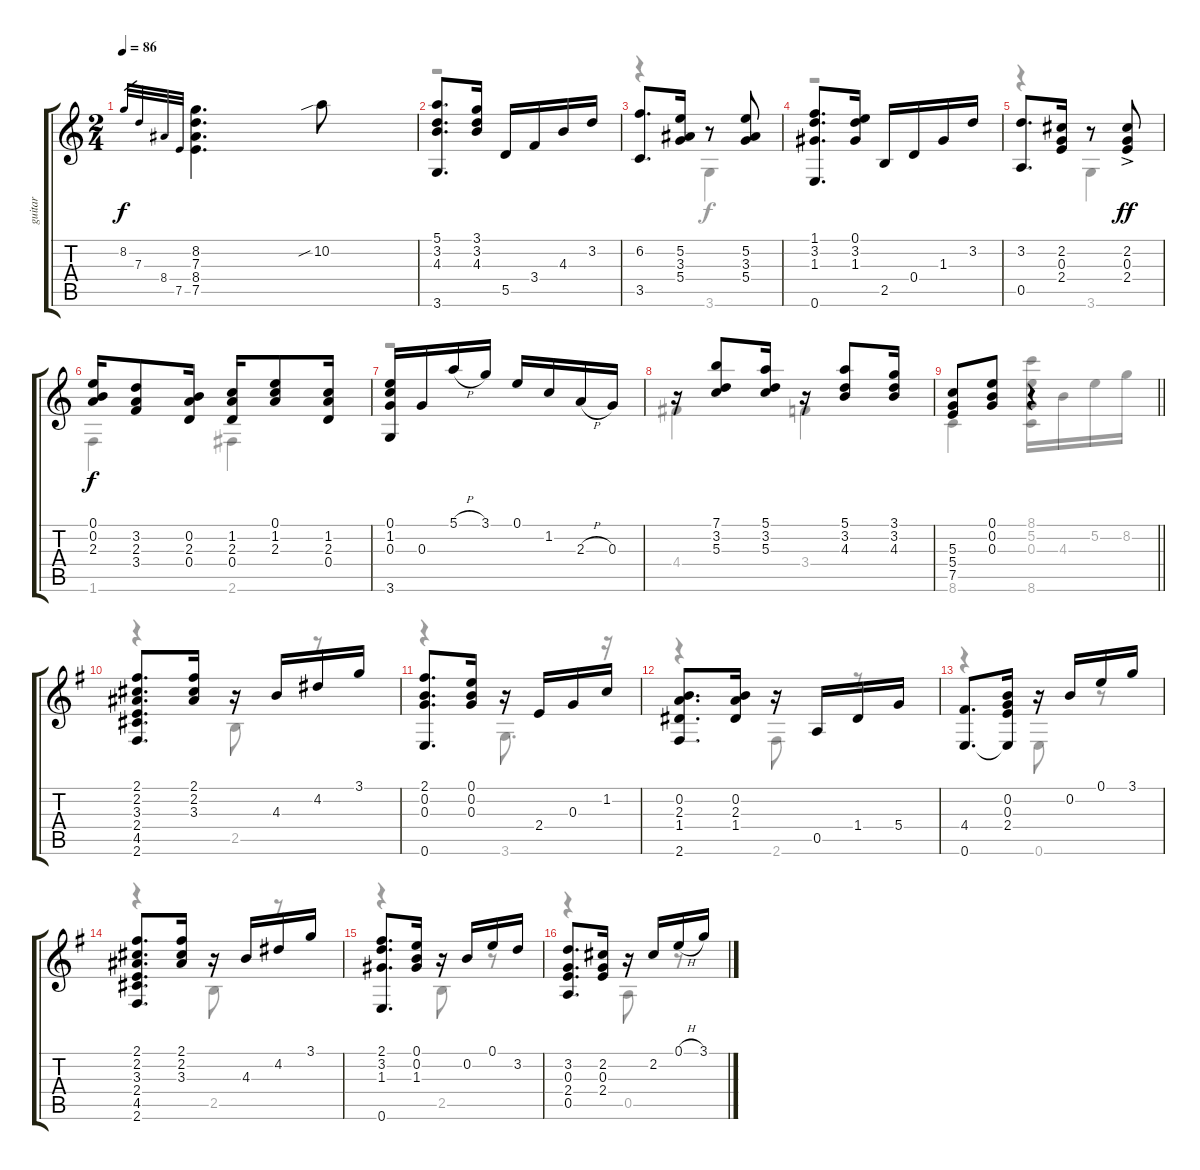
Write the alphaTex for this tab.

\track ("guitar" "guitar") {instrument acousticguitarnylon}
\staff {score tabs}
\tuning (E4 B3 G3 D3 A2 E2) {hide}
\voice
\ts (2 4)
\tempo 86
\clef g2
\ks c
8.2.32{gr dy f} 7.3.32{gr} 8.4.32{gr} 7.5.32{gr} (8.2 7.3 8.4 7.5).4{d} 10.2{sib}.8 |
(5.1 3.2 4.3 3.6).8{d} (3.1 3.2 4.3).16 5.5.16 3.4.16 4.3.16 3.2.16 |
(6.2 3.5).8{d} (5.2 3.3 5.4).16 r.8 (5.2 3.3 5.4).8 |
(1.1 3.2 1.3 0.6).8{d} (0.1 3.2 1.3).16 2.5.16 0.4.16 1.3.16 3.2.16 |
(3.2 0.5).8{d} (2.2 0.3 2.4).16 r.8 (2.2{ac} 0.3{ac} 2.4{ac}).8{dy ff} |
(0.1 0.2 2.3).16{dy f} (3.2 2.3 3.4).8 (0.2 2.3 0.4).16 (1.2 2.3 0.4).16 (0.1 1.2 2.3).8 (1.2 2.3 0.4).16 |
(0.1 1.2 0.3 3.6).16 0.3.16 5.1{h}.16 3.1.16 0.1.16 1.2.16 2.3{h}.16 0.3.16 |
r.16 (7.1 3.2 5.3).8 (5.1 3.2 5.3).16 r.16 (5.1 3.2 4.3).8 (3.1 3.2 4.3).16 |
\barLineRight lightlight
(5.3 5.4 7.5).8 (0.1 0.2 0.3).8 r.4 |
\ks g
(2.1 2.2 3.3 2.4 4.5 2.6).8{d} (2.1 2.2 3.3).16 r.16 4.3.16 4.2.16 3.1.16 |
(2.1 0.2 0.3 0.6).8{d} (0.1 0.2 0.3).16 r.16 2.4.16 0.3.16 1.2.16 |
(0.2 2.3 1.4 2.6).8{d} (0.2 2.3 1.4).16 r.16 0.5.16 1.4.16 5.4.16 |
(4.4 0.6).8{d} (0.2 0.3 2.4 0.6{t}).16 r.16 0.2.16 0.1.16 3.1.16 |
(2.1 2.2 3.3 2.4 4.5 2.6).8{d} (2.1 2.2 3.3).16 r.16 4.3.16 4.2.16 3.1.16 |
(2.1 3.2 1.3 0.6).8{d} (0.1 0.2 1.3).16 r.16 0.2.16 0.1.16 3.2.16 |
(3.2 0.3 2.4 0.5).8{d} (2.2 0.3 2.4).16 r.16 2.2.16 0.1{h}.16 3.1.16
\voice
\clef g2
\ottava regular
\simile none
\ks c
|
r.1 |
r.4 3.6.4 |
r.1 |
r.4 3.6.4 |
1.6.4 2.6.4 |
r.1 |
4.4.4 3.4.4 |
\barLineRight lightlight
8.6.4 (8.1 5.2 0.3 8.6).16 4.3.16 5.2.16 8.2.16 |
\ks g
r.4 2.5.8 r.8 |
r.4 3.6.8{d} r.16 |
r.4 2.6.8 r.8 |
r.4 0.6.8 r.8 |
r.4 2.5.8 r.8 |
r.4 2.5.8 r.8 |
r.4 0.5.8 r.8
